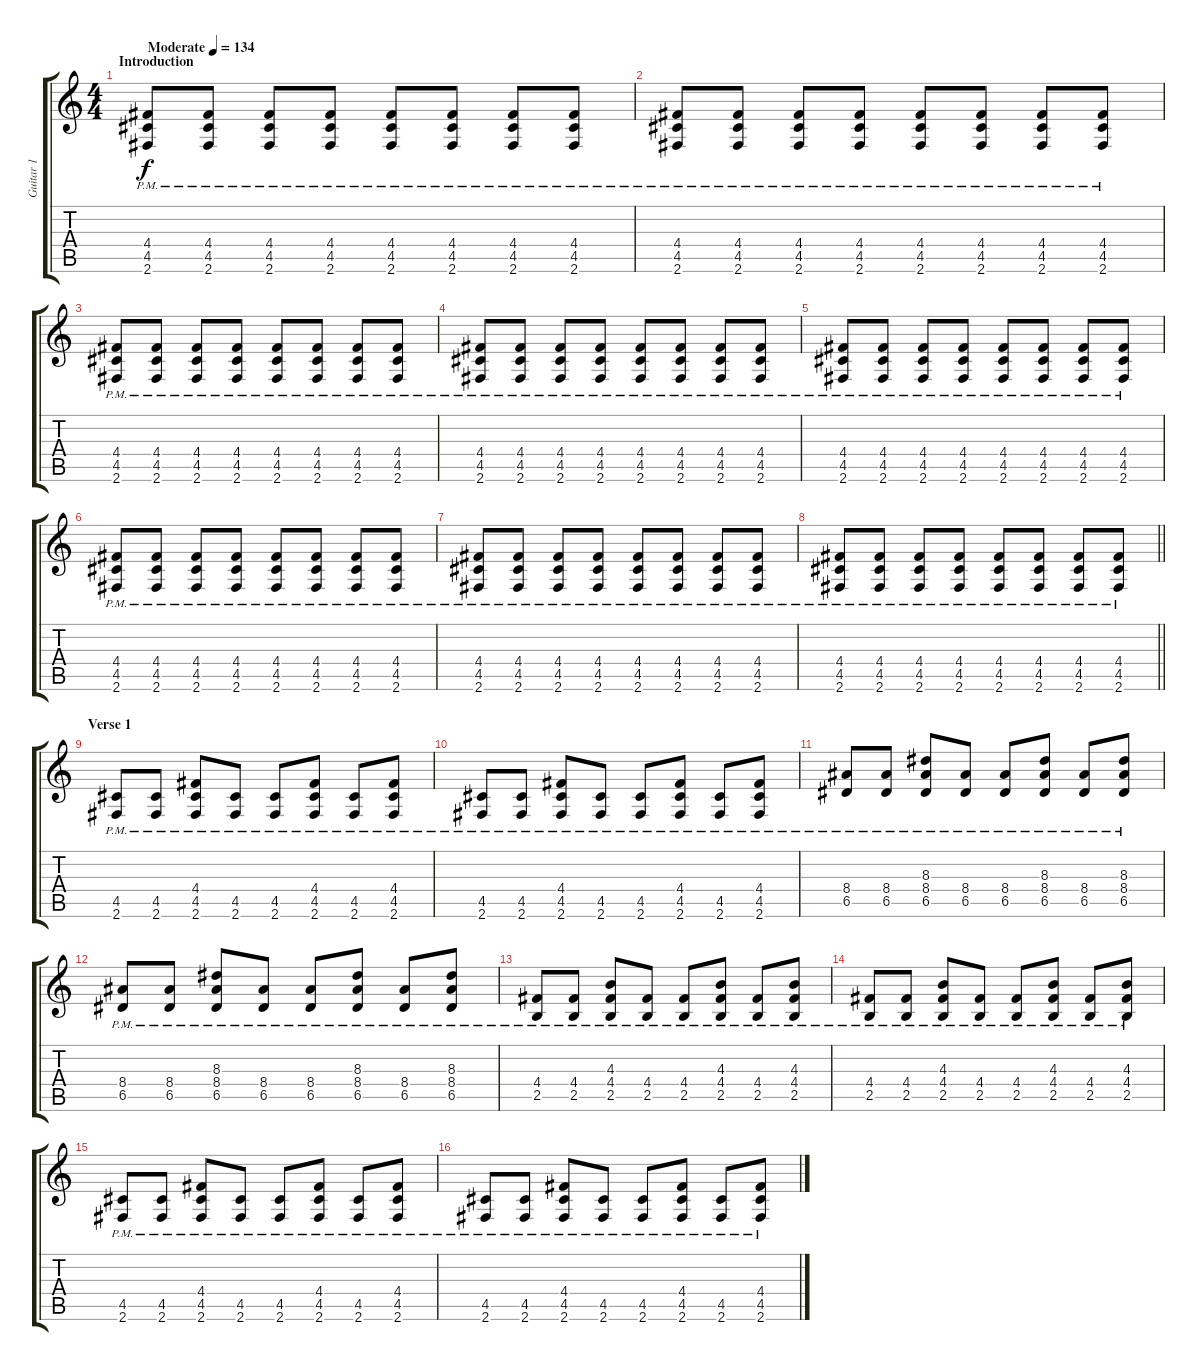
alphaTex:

\track ("Guitar 1" "Guitar 1") {instrument overdrivenguitar}
\staff {score tabs}
\tuning (E4 B3 G3 D3 A2 E2) {hide}
\ts (4 4)
\section ("" "Introduction")
\tempo (134 "Moderate")
\clef g2
\ks c
(4.4{pm} 4.5{pm} 2.6{pm}).8{dy f instrument overdrivenguitar} (4.4{pm} 4.5{pm} 2.6{pm}).8 (4.4{pm} 4.5{pm} 2.6{pm}).8 (4.4{pm} 4.5{pm} 2.6{pm}).8 (4.4{pm} 4.5{pm} 2.6{pm}).8 (4.4{pm} 4.5{pm} 2.6{pm}).8 (4.4{pm} 4.5{pm} 2.6{pm}).8 (4.4{pm} 4.5{pm} 2.6{pm}).8 |
(4.4{pm} 4.5{pm} 2.6{pm}).8 (4.4{pm} 4.5{pm} 2.6{pm}).8 (4.4{pm} 4.5{pm} 2.6{pm}).8 (4.4{pm} 4.5{pm} 2.6{pm}).8 (4.4{pm} 4.5{pm} 2.6{pm}).8 (4.4{pm} 4.5{pm} 2.6{pm}).8 (4.4{pm} 4.5{pm} 2.6{pm}).8 (4.4{pm} 4.5{pm} 2.6{pm}).8 |
(4.4{pm} 4.5{pm} 2.6{pm}).8 (4.4{pm} 4.5{pm} 2.6{pm}).8 (4.4{pm} 4.5{pm} 2.6{pm}).8 (4.4{pm} 4.5{pm} 2.6{pm}).8 (4.4{pm} 4.5{pm} 2.6{pm}).8 (4.4{pm} 4.5{pm} 2.6{pm}).8 (4.4{pm} 4.5{pm} 2.6{pm}).8 (4.4{pm} 4.5{pm} 2.6{pm}).8 |
(4.4{pm} 4.5{pm} 2.6{pm}).8 (4.4{pm} 4.5{pm} 2.6{pm}).8 (4.4{pm} 4.5{pm} 2.6{pm}).8 (4.4{pm} 4.5{pm} 2.6{pm}).8 (4.4{pm} 4.5{pm} 2.6{pm}).8 (4.4{pm} 4.5{pm} 2.6{pm}).8 (4.4{pm} 4.5{pm} 2.6{pm}).8 (4.4{pm} 4.5{pm} 2.6{pm}).8 |
(4.4{pm} 4.5{pm} 2.6{pm}).8 (4.4{pm} 4.5{pm} 2.6{pm}).8 (4.4{pm} 4.5{pm} 2.6{pm}).8 (4.4{pm} 4.5{pm} 2.6{pm}).8 (4.4{pm} 4.5{pm} 2.6{pm}).8 (4.4{pm} 4.5{pm} 2.6{pm}).8 (4.4{pm} 4.5{pm} 2.6{pm}).8 (4.4{pm} 4.5{pm} 2.6{pm}).8 |
(4.4{pm} 4.5{pm} 2.6{pm}).8 (4.4{pm} 4.5{pm} 2.6{pm}).8 (4.4{pm} 4.5{pm} 2.6{pm}).8 (4.4{pm} 4.5{pm} 2.6{pm}).8 (4.4{pm} 4.5{pm} 2.6{pm}).8 (4.4{pm} 4.5{pm} 2.6{pm}).8 (4.4{pm} 4.5{pm} 2.6{pm}).8 (4.4{pm} 4.5{pm} 2.6{pm}).8 |
(4.4{pm} 4.5{pm} 2.6{pm}).8 (4.4{pm} 4.5{pm} 2.6{pm}).8 (4.4{pm} 4.5{pm} 2.6{pm}).8 (4.4{pm} 4.5{pm} 2.6{pm}).8 (4.4{pm} 4.5{pm} 2.6{pm}).8 (4.4{pm} 4.5{pm} 2.6{pm}).8 (4.4{pm} 4.5{pm} 2.6{pm}).8 (4.4{pm} 4.5{pm} 2.6{pm}).8 |
\barLineRight lightlight
(4.4{pm} 4.5{pm} 2.6{pm}).8 (4.4{pm} 4.5{pm} 2.6{pm}).8 (4.4{pm} 4.5{pm} 2.6{pm}).8 (4.4{pm} 4.5{pm} 2.6{pm}).8 (4.4{pm} 4.5{pm} 2.6{pm}).8 (4.4{pm} 4.5{pm} 2.6{pm}).8 (4.4{pm} 4.5{pm} 2.6{pm}).8 (4.4{pm} 4.5{pm} 2.6{pm}).8 |
\section ("" "Verse 1")
(4.5{pm} 2.6{pm}).8 (4.5{pm} 2.6{pm}).8 (4.4{pm} 4.5{pm} 2.6{pm}).8 (4.5{pm} 2.6{pm}).8 (4.5{pm} 2.6{pm}).8 (4.4{pm} 4.5{pm} 2.6{pm}).8 (4.5{pm} 2.6{pm}).8 (4.4{pm} 4.5{pm} 2.6{pm}).8 |
(4.5{pm} 2.6{pm}).8 (4.5{pm} 2.6{pm}).8 (4.4{pm} 4.5{pm} 2.6{pm}).8 (4.5{pm} 2.6{pm}).8 (4.5{pm} 2.6{pm}).8 (4.4{pm} 4.5{pm} 2.6{pm}).8 (4.5{pm} 2.6{pm}).8 (4.4{pm} 4.5{pm} 2.6{pm}).8 |
(8.4{pm} 6.5{pm}).8 (8.4{pm} 6.5{pm}).8 (8.3{pm} 8.4{pm} 6.5{pm}).8 (8.4{pm} 6.5{pm}).8 (8.4{pm} 6.5{pm}).8 (8.3{pm} 8.4{pm} 6.5{pm}).8 (8.4{pm} 6.5{pm}).8 (8.3{pm} 8.4{pm} 6.5{pm}).8 |
(8.4{pm} 6.5{pm}).8 (8.4{pm} 6.5{pm}).8 (8.3{pm} 8.4{pm} 6.5{pm}).8 (8.4{pm} 6.5{pm}).8 (8.4{pm} 6.5{pm}).8 (8.3{pm} 8.4{pm} 6.5{pm}).8 (8.4{pm} 6.5{pm}).8 (8.3{pm} 8.4{pm} 6.5{pm}).8 |
(4.4{pm} 2.5{pm}).8 (4.4{pm} 2.5{pm}).8 (4.3{pm} 4.4{pm} 2.5{pm}).8 (4.4{pm} 2.5{pm}).8 (4.4{pm} 2.5{pm}).8 (4.3{pm} 4.4{pm} 2.5{pm}).8 (4.4{pm} 2.5{pm}).8 (4.3{pm} 4.4{pm} 2.5{pm}).8 |
(4.4{pm} 2.5{pm}).8 (4.4{pm} 2.5{pm}).8 (4.3{pm} 4.4{pm} 2.5{pm}).8 (4.4{pm} 2.5{pm}).8 (4.4{pm} 2.5{pm}).8 (4.3{pm} 4.4{pm} 2.5{pm}).8 (4.4{pm} 2.5{pm}).8 (4.3{pm} 4.4{pm} 2.5{pm}).8 |
(4.5{pm} 2.6{pm}).8 (4.5{pm} 2.6{pm}).8 (4.4{pm} 4.5{pm} 2.6{pm}).8 (4.5{pm} 2.6{pm}).8 (4.5{pm} 2.6{pm}).8 (4.4{pm} 4.5{pm} 2.6{pm}).8 (4.5{pm} 2.6{pm}).8 (4.4{pm} 4.5{pm} 2.6{pm}).8 |
(4.5{pm} 2.6{pm}).8 (4.5{pm} 2.6{pm}).8 (4.4{pm} 4.5{pm} 2.6{pm}).8 (4.5{pm} 2.6{pm}).8 (4.5{pm} 2.6{pm}).8 (4.4{pm} 4.5{pm} 2.6{pm}).8 (4.5{pm} 2.6{pm}).8 (4.4{pm} 4.5{pm} 2.6{pm}).8
